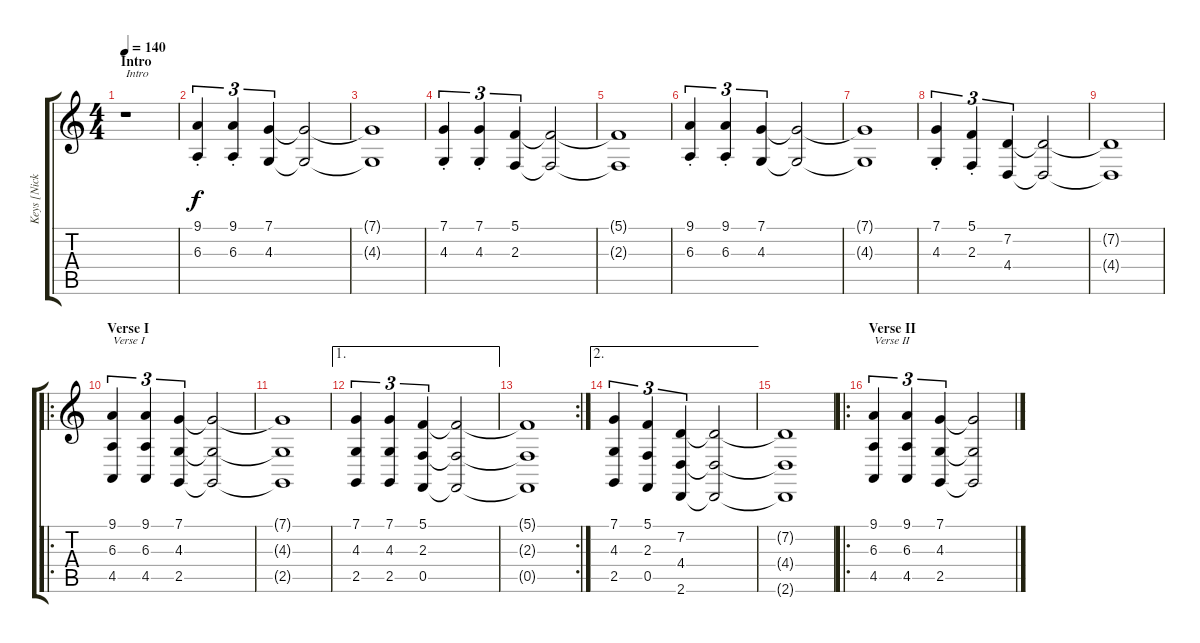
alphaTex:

\track ("Keys [Nick Wall]" "Keys [Nick") {instrument stringensemble1}
\staff {score tabs}
\tuning (C4 G3 Eb3 Bb2 F2 C2) {hide}
\ts (4 4)
\section ("" "Intro")
\tempo 140
\clef g2
\ks c
r.1{txt "Intro" dy f instrument stringensemble1} |
(9.1{st} 6.3{st}).4{tu (3 2)} (9.1{st} 6.3{st}).4{tu (3 2)} (7.1 4.3).4{tu (3 2)} (7.1{t} 4.3{t}).2 |
(7.1{t} 4.3{t}).1 |
(7.1{st} 4.3{st}).4{tu (3 2)} (7.1{st} 4.3{st}).4{tu (3 2)} (5.1 2.3).4{tu (3 2)} (5.1{t} 2.3{t}).2 |
(5.1{t} 2.3{t}).1 |
(9.1{st} 6.3{st}).4{tu (3 2)} (9.1{st} 6.3{st}).4{tu (3 2)} (7.1 4.3).4{tu (3 2)} (7.1{t} 4.3{t}).2 |
(7.1{t} 4.3{t}).1 |
(7.1{st} 4.3{st}).4{tu (3 2)} (5.1{st} 2.3{st}).4{tu (3 2)} (7.2 4.4).4{tu (3 2)} (7.2{t} 4.4{t}).2 |
(7.2{t} 4.4{t}).1 |
\ro
\section ("" "Verse I")
(9.1 6.3 4.5).4{tu (3 2) txt "Verse I" instrument brasssection} (9.1 6.3 4.5).4{tu (3 2)} (7.1 4.3 2.5).4{tu (3 2)} (7.1{t} 4.3{t} 2.5{t}).2 |
(7.1{t} 4.3{t} 2.5{t}).1 |
\ae 1
(7.1 4.3 2.5).4{tu (3 2)} (7.1 4.3 2.5).4{tu (3 2)} (5.1 2.3 0.5).4{tu (3 2)} (5.1{t} 2.3{t} 0.5{t}).2 |
\rc 2
(5.1{t} 2.3{t} 0.5{t}).1 |
\ae 2
(7.1 4.3 2.5).4{tu (3 2)} (5.1 2.3 0.5).4{tu (3 2)} (7.2 4.4 2.6).4{tu (3 2)} (7.2{t} 4.4{t} 2.6{t}).2 |
(7.2{t} 4.4{t} 2.6{t}).1 |
\ro
\section ("" "Verse II")
(9.1 6.3 4.5).4{tu (3 2) txt "Verse II" instrument brasssection} (9.1 6.3 4.5).4{tu (3 2)} (7.1 4.3 2.5).4{tu (3 2)} (7.1{t} 4.3{t} 2.5{t}).2
